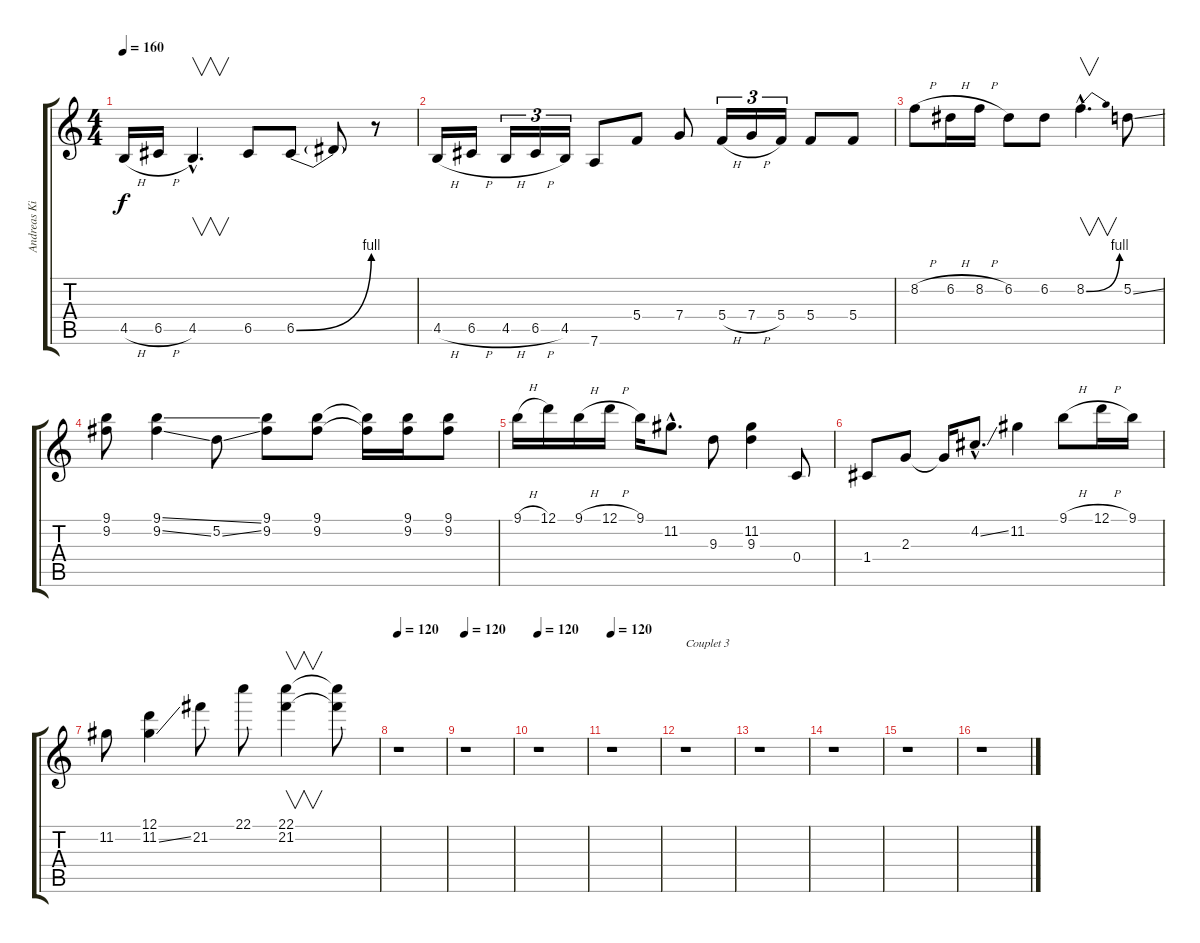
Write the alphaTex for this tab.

\track ("Andreas Kisser" "Andreas Ki") {instrument distortionguitar}
\staff {score tabs}
\tuning (D4 A3 F3 C3 G2 D2) {hide}
\ts (4 4)
\tempo 160
\clef g2
\ks c
4.5{h}.16{dy f} 6.5{h}.16 4.5{hac}.4{v d} 6.5.8 6.5{be (bend 0 0 60 4)}.8 6.5{t}.8 r.8 |
4.5{h}.16 6.5{h}.16 4.5{h}.16{tu (3 2)} 6.5{h}.16{tu (3 2)} 4.5.16{tu (3 2)} 7.6.8 5.4.8 7.4.8 5.4{h}.16{tu (3 2)} 7.4{h}.16{tu (3 2)} 5.4.16{tu (3 2)} 5.4.8 5.4.8 |
8.2{h}.8 6.2{h}.16 8.2{h}.16 6.2.8 6.2.8 8.2{be (bend 0 0 60 4) hac}.4{v d} 5.2{ss}.8 |
(9.1 9.2).8 (9.1{ss} 9.2{ss}).4 5.2{ss}.8 (9.1 9.2).8 (9.1 9.2).8 (9.1{t} 9.2{t}).16 (9.1 9.2).16 (9.1 9.2).8 |
9.1{h}.16 12.1.16 9.1{h}.16 12.1{h}.16 9.1.16 11.2{hac}.8{d} 9.3.8 (11.2 9.3).4 0.4.8 |
1.4.8 2.3.8 2.3{t}.16 4.2{ss hac}.8{d} 11.2.4 9.1{h}.8 12.1{h}.16 9.1.16 |
11.2.8 (12.1 11.2{ss}).4 21.2.8 22.1.8 (22.1 21.2).4{v} (22.1{t} 21.2{t}).8 |
\tempo 120
r.1 |
\tempo 120
r.1 |
\tempo 120
r.1 |
\tempo 120
r.1 |
r.1{txt "Couplet 3"} |
r.1 |
r.1 |
r.1 |
r.1
